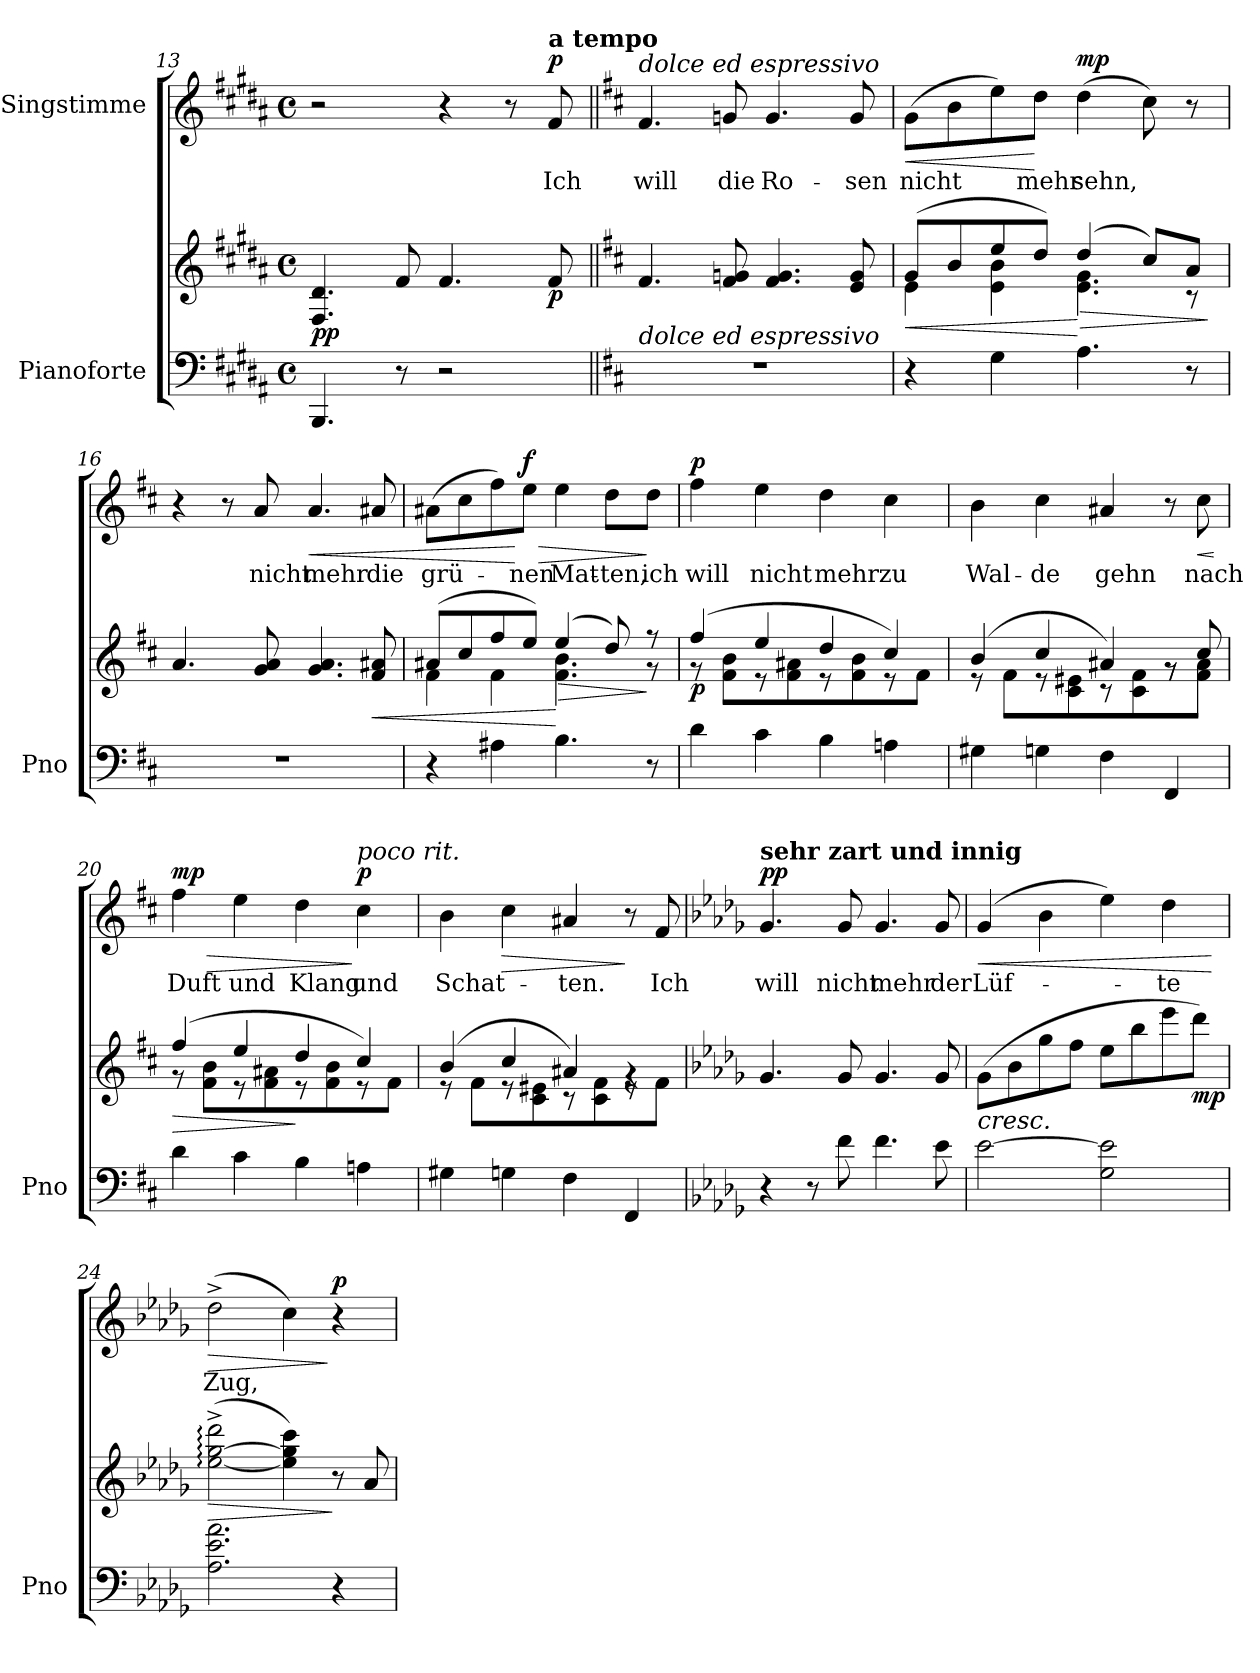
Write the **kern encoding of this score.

**kern	**kern	**dynam	**kern	**text	**dynam
*part2	*part2	*part2	*part1	*part1	*part1
*staff3	*staff2	*staff2/3	*staff1	*staff1	*staff1
*I"Pianoforte	*	*	*I"Singstimme	*	*
*I'Pno	*	*	*	*	*
*clefF4	*clefG2	*	*clefG2	*	*
*k[f#c#g#d#a#]	*k[f#c#g#d#a#]	*	*k[f#c#g#d#a#]	*	*
*M4/4	*M4/4	*	*M4/4	*	*
*met(c)	*met(c)	*	*met(c)	*	*
*MM152	*MM152	*	*MM152	*	*
=13	=13	=13	=13	=13	=13
!	!	!LO:DY:b	!	!	!
4.BBB/	4.F#/ 4.d#/	pp	2r	.	.
8r	8f#/	.	.	.	.
*	*	*	*MM144	*	*
2r	4.f#/	.	4r	.	.
*	*	*	*MM140	*	*
.	.	.	8r	.	.
!	!	!	!LO:TX:a:B:t=a tempo	!	!
!	!	!LO:DY:b	!	!LO:LY:b	!LO:DY:a
.	8f#/	p	8f#/	Ich	p
!!LO:PB:g=z
=14||	=14||	=14||	=14||	=14||	=14||
*k[f#c#]	*k[f#c#]	*	*k[f#c#]	*	*
!	!	!	!LO:TX:a:i:t=dolce ed espressivo	!	!
!LO:TX:a:i:t=dolce ed espressivo	!	!	!	!	!
!	!	!	!	!LO:LY:b	!
1r	4.f#/	.	4.f#/	will	.
!	!	!	!	!LO:LY:b	!
.	8f#/ 8gn/	.	8gn/	die	.
!	!	!	!	!LO:LY:b	!
.	4.f#/ 4.g/	.	4.g/	Ro-	.
!	!	!	!	!LO:LY:b	!
.	8e/ 8g/	.	8g/	-sen	.
=15	=15	=15	=15	=15	=15
!	!	!LO:HP:b	!	!LO:LY:b	!LO:HP:b
*	*^	*	*	*	*
4r	(>8g/L	4e\	<	(>8g\L	nicht	<
.	8b/	.	.	8b\	.	.
4G\	8ee/	4e\ 4b\	.	8ee\)	.	.
!	!	!	!	!	!LO:LY:b	!
.	8dd/J)	.	.	8dd\J	mehr	[
!	!	!	!LO:HP:n=1:b	!	!LO:LY:b	!LO:DY:b
4.A\	(>4dd/	4.e\ 4.g\	[ >	(>4dd\	sehn,	mp
.	8cc#/L)	.	.	8cc#\)	.	.
8r	8a/J	8r	.	8r	.	.
*	*v	*v	*	*	*	*
.	.	]	.	.	.
=16	=16	=16	=16	=16	=16
1r	4.a/	.	4r	.	.
.	.	.	8r	.	.
!	!	!	!	!LO:LY:b	!
.	8g/ 8a/	.	8a/	nicht	.
!	!	!	!	!LO:LY:b	!LO:HP:b
.	4.g/ 4.a/	.	4.a/	mehr	<
!	!	!LO:HP:b	!	!LO:LY:b	!
.	8f#/ 8a#X/	<	8a#X/	die	.
=17	=17	=17	=17	=17	=17
*	*^	*	*	*	*
!	!	!	!	!	!LO:LY:b	!
4r	(>8a#X/L	4f#\	.	(>8a#X\L	grü-	.
.	8cc#/	.	.	8cc#\	.	.
4A#X\	8ff#/	4f#\	.	8ff#\)	.	.
!	!	!	!	!	!LO:LY:b	!LO:HP:n=1:b
!	!	!	!	!	!	!LO:DY:n=1:b
.	8ee/J)	.	.	8ee\J	-nen	[ > f
!	!	!	!LO:HP:n=1:b	!	!LO:LY:b	!
4.B\	(>4ee/	4.f#\ 4.b\	[ >	4ee\	Mat-	.
!	!	!	!	!	!LO:LY:b	!
.	8dd/)	.	.	8dd\L	-ten,	.
!	!	!	!	!	!LO:LY:b	!
8r	8r	8r	]	8dd\J	ich	]
=18	=18	=18	=18	=18	=18	=18
!	!	!	!LO:DY:b	!	!LO:LY:b	!LO:DY:a
4d\	(>4ff#/	8r	p	4ff#\	will	p
.	.	8f#\ 8b\L	.	.	.	.
!	!	!	!	!	!LO:LY:b	!
4c#\	4ee/	8r	.	4ee\	nicht	.
.	.	8f#\ 8a#X\	.	.	.	.
!	!	!	!	!	!LO:LY:b	!
4B\	4dd/	8r	.	4dd\	mehr	.
.	.	8f#\ 8b\	.	.	.	.
!	!	!	!	!	!LO:LY:b	!
4An\	4cc#/)	8r	.	4cc#\	zu	.
.	.	8f#\J	.	.	.	.
!!LO:LB:g=z
=19	=19	=19	=19	=19	=19	=19
!	!	!	!	!	!LO:LY:b	!
4G#X\	(>4b/	8r	.	4b\	Wal-	.
.	.	8f#\L	.	.	.	.
!	!	!	!	!	!LO:LY:b	!
4Gn\	4cc#/	8r	.	4cc#\	-de	.
.	.	8c#\ 8e#X\	.	.	.	.
!	!	!	!	!	!LO:LY:b	!
4F#\	4a#X/)	8r	.	4a#X/	gehn	.
.	.	8c#\ 8f#\	.	.	.	.
4FF#/	8rg	8r	.	8r	.	.
!	!	!	!	!	!LO:LY:b	!LO:HP:b
.	8cc#/	8f#\ 8a#\J	.	8cc#\	nach	<
*	*v	*v	*	*	*	*
.	.	.	.	.	[
=20	=20	=20	=20	=20	=20
!	!	!LO:HP:b	!	!LO:LY:b	!LO:HP:b
*	*^	*	*	*	*
!	!	!	!	!	!	!LO:DY:n=1:b
4d\	(>4ff#/	8r	>	4ff#\	Duft	> mp
.	.	8f#\ 8b\L	.	.	.	.
!	!	!	!	!	!LO:LY:b	!
4c#\	4ee/	8r	.	4ee\	und	.
.	.	8f#\ 8a#X\	.	.	.	.
!	!	!	!	!	!LO:LY:b	!
4B\	4dd/	8r	]	4dd\	Klang	.
.	.	8f#\ 8b\	.	.	.	.
*	*	*	*	*MM168	*	*
!	!	!	!	!LO:TX:a:i:t=poco rit.	!	!
!	!	!	!	!	!LO:LY:b	!LO:DY:n=2:b
4An\	4cc#/)	8r	.	4cc#\	und	] p
.	.	8f#\J	.	.	.	.
=21	=21	=21	=21	=21	=21	=21
*	*	*	*	*MM164	*	*
!	!	!	!	!	!LO:LY:b	!
4G#X\	(>4b/	8r	.	4b\	Schat-	.
.	.	8f#\L	.	.	.	.
*	*	*	*	*MM160	*	*
!	!	!	!	!	!	!LO:HP:b
4Gn\	4cc#/	8r	.	4cc#\	.	>
.	.	8c#\ 8e#X\	.	.	.	.
*	*	*	*	*MM156	*	*
!	!	!	!	!	!LO:LY:b	!
4F#\	4a#X/)	8r	.	4a#X/	-ten.	.
.	.	8c#\ 8f#\	.	.	.	.
*	*	*	*	*MM152	*	*
4FF#/	4rg	8r	.	8r	.	]
*	*	*	*	*MM150	*	*
!	!	!	!	!	!LO:LY:b	!
.	.	8f#\J	.	8f#/	Ich	.
*	*v	*v	*	*	*	*
=22	=22	=22	=22	=22	=22
*k[b-e-a-d-g-]	*k[b-e-a-d-g-]	*	*k[b-e-a-d-g-]	*	*
*	*^	*	*	*	*
!	!	!	!	!LO:TX:a:B:t=sehr zart und innig	!	!
!	!	!	!LO:DY:b	!	!LO:LY:b	!
!	!	!	!LO:DY:n=1:b	!	!	!LO:DY:a
*	*v	*v	*	*	*	*
4r	4.g-/	pp other-dynamics	4.g-/	will	pp
8r	.	.	.	.	.
!	!	!	!	!LO:LY:b	!
8f\	8g-/	.	8g-/	nicht	.
!	!	!	!	!LO:LY:b	!
4.f\	4.g-/	.	4.g-/	mehr	.
!	!	!	!	!LO:LY:b	!
8e-\	8g-/	.	8g-/	der	.
=23	=23	=23	=23	=23	=23
!	!	!LO:HP:b	!	!LO:LY:b	!LO:HP:b
[2e-\	(>8g-\L	<	(>4g-/	Lüf-	<
.	8b-\	.	.	.	.
.	8gg-\	.	4b-\	.	.
.	8ff\J	.	.	.	.
2G-\ 2e-\]	8ee-\L	.	4ee-\)	.	.
.	8bb-\	.	.	.	.
!	!	!	!	!LO:LY:b	!
.	8eee-\	.	4dd-\	-te	.
!	!	!LO:DY:b	!	!	!
.	8ddd-\J)	mp	.	.	.
.	.	[	.	.	[
!!LO:LB:g=z
=24	=24	=24	=24	=24	=24
!	!	!LO:HP:b	!	!LO:LY:b	!LO:HP:b
2.A-\ 2.e-\ 2.a-\	(>[2ee-\:^ [2gg-\:^ 2ddd-\:^	>	(>2dd-^\	Zug,	>
.	4ee-\] 4gg-\] 4ccc\)	.	4cc\)	.	.
!	!	!	!	!	!LO:DY:n=1:b
4r	8r	]	4r	.	] p
.	8a-/	.	.	.	.
=	=	=	=	=	=
*-	*-	*-	*-	*-	*-
